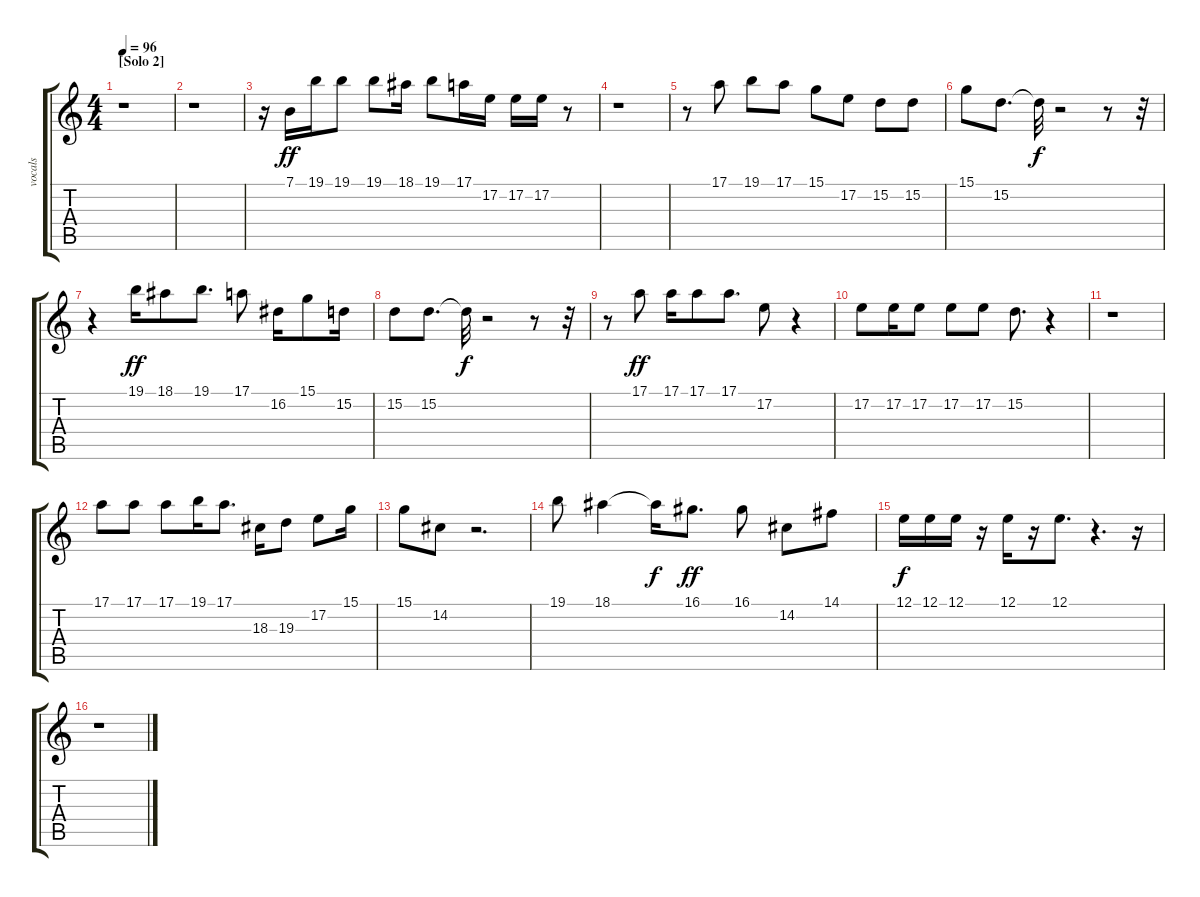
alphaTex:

\track ("vocals" "vocals") {instrument panflute}
\staff {score tabs}
\tuning (E4 B3 G3 D3 A2 E2) {hide}
\ts (4 4)
\section ("" "[Solo 2]")
\tempo 96
\clef g2
\ks c
r.1{dy f} |
r.1 |
r.16 7.1.16{dy ff} 19.1.16 19.1.8 19.1.8 18.1.16 19.1.8 17.1.16 17.2.16 17.2.16 17.2.16 r.8 |
r.1 |
r.8 17.1.8 19.1.8 17.1.8 15.1.8 17.2.8 15.2.8 15.2.8 |
15.1.8 15.2.8{d} 15.2{t}.32{dy f} r.2 r.8 r.32 |
r.4 19.1.16{dy ff} 18.1.8 19.1.8{d} 17.1.8 16.2.16 15.1.8 15.2.16 |
15.2.8 15.2.8{d} 15.2{t}.32{dy f} r.2 r.8 r.32 |
r.8 17.1.8{dy ff} 17.1.16 17.1.8 17.1.8{d} 17.2.8 r.4 |
17.2.8 17.2.16 17.2.8 17.2.8 17.2.8 15.2.8{d} r.4 |
r.1 |
17.1.8 17.1.8 17.1.8 19.1.16 17.1.8{d} 18.3.16 19.3.8 17.2.8 15.1.16 |
15.1.8 14.2.8 r.2{d} |
19.1.8 18.1.4 18.1{t}.16{dy f} 16.1.8{d dy ff} 16.1.8 14.2.8 14.1.8 |
12.1.16{dy f} 12.1.16 12.1.16 r.16 12.1.16 r.16 12.1.8{d} r.4{d} r.16 |
r.1
